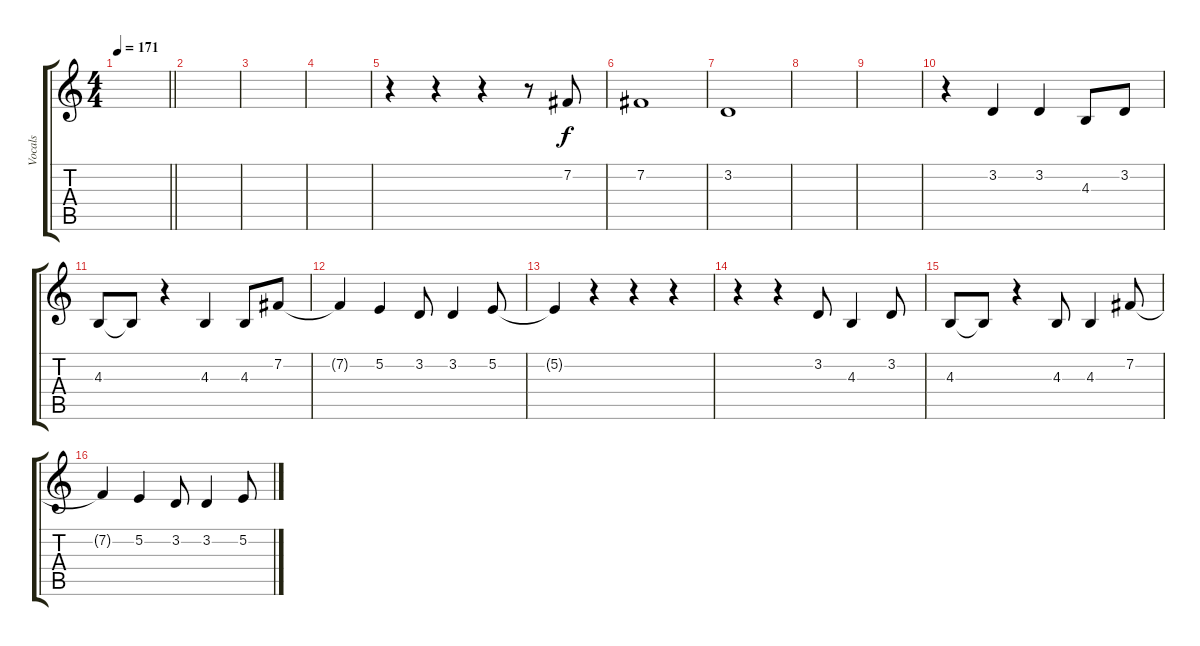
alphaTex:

\track ("Vocals" "Vocals") {instrument clarinet}
\staff {score tabs}
\tuning (E4 B3 G3 D3 A2 E2) {hide}
\ts (4 4)
\tempo 171
\clef g2
\barLineRight lightlight
\ks c
|
|
|
|
r.4 r.4 r.4 r.8 7.2.8 |
7.2.1 |
3.2.1 |
|
|
r.4 3.2.4 3.2.4 4.3.8 3.2.8 |
4.3.8 4.3{t}.8 r.4 4.3.4 4.3.8 7.2.8 |
7.2{t}.4 5.2.4 3.2.8 3.2.4 5.2.8 |
5.2{t}.4 r.4 r.4 r.4 |
r.4 r.4 3.2.8 4.3.4 3.2.8 |
4.3.8 4.3{t}.8 r.4 4.3.8 4.3.4 7.2.8 |
7.2{t}.4 5.2.4 3.2.8 3.2.4 5.2.8
